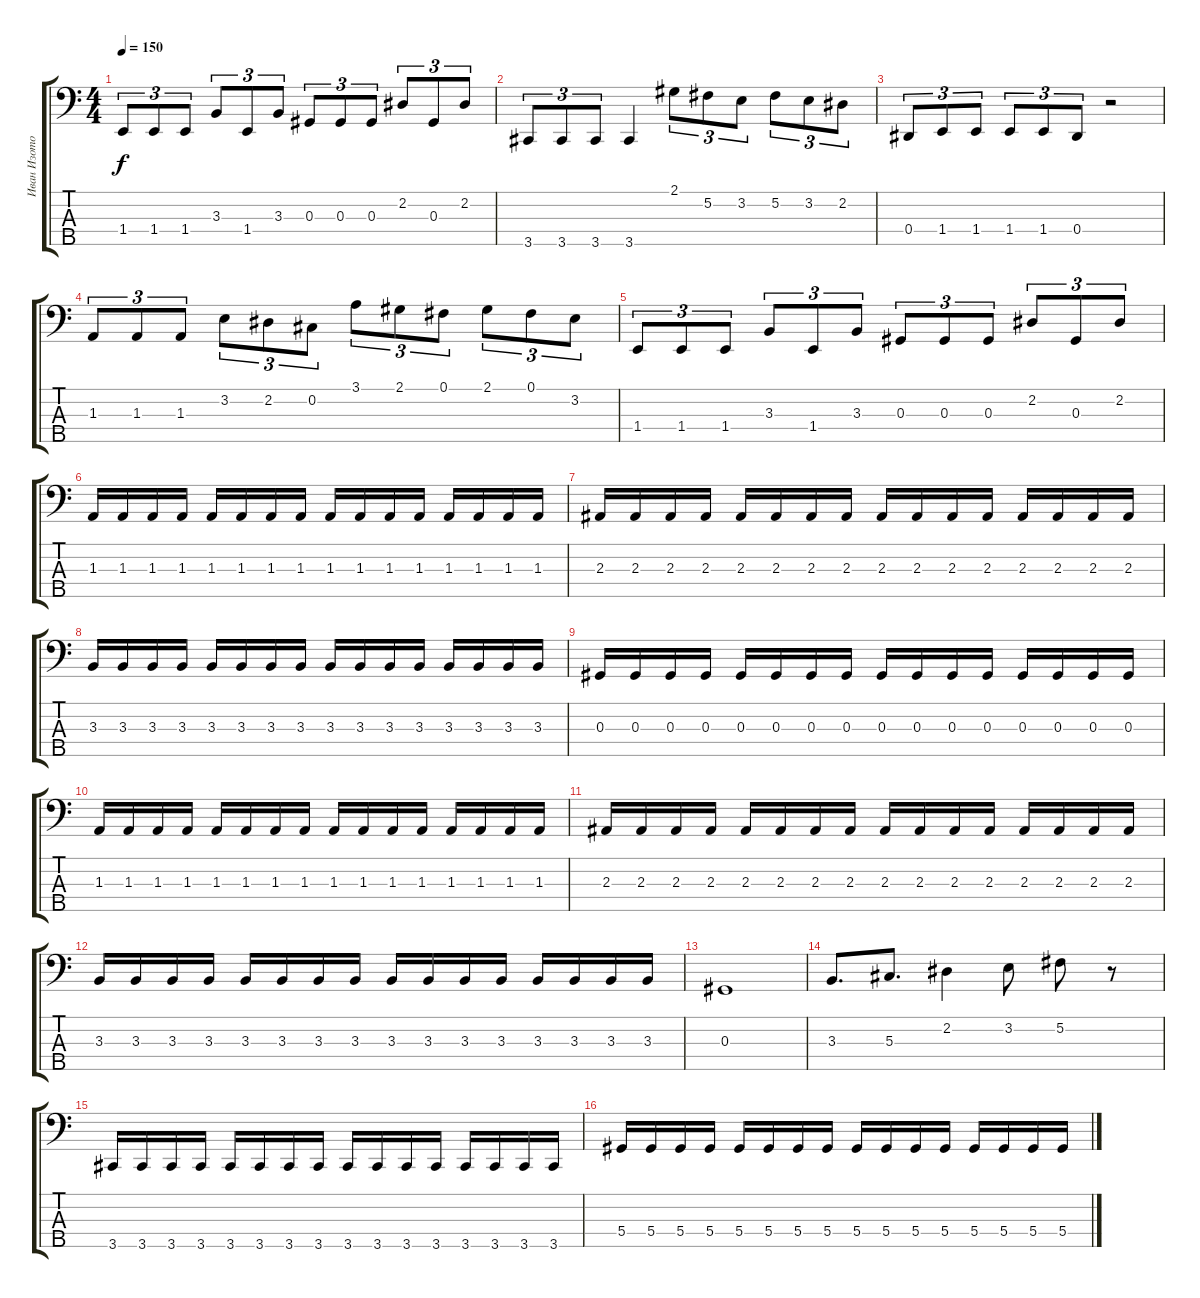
\track ("Иван Изотов" "Иван Изото") {instrument electricbasspick}
\staff {score tabs}
\tuning (Gb2 Db2 Ab1 Eb1 Bb0) {hide}
\ts (4 4)
\tempo 150
\clef f4
\ks c
1.4.8{tu (3 2) dy f} 1.4.8{tu (3 2)} 1.4.8{tu (3 2)} 3.3.8{tu (3 2)} 1.4.8{tu (3 2)} 3.3.8{tu (3 2)} 0.3.8{tu (3 2)} 0.3.8{tu (3 2)} 0.3.8{tu (3 2)} 2.2.8{tu (3 2)} 0.3.8{tu (3 2)} 2.2.8{tu (3 2)} |
3.5.8{tu (3 2)} 3.5.8{tu (3 2)} 3.5.8{tu (3 2)} 3.5.4 2.1.8{tu (3 2)} 5.2.8{tu (3 2)} 3.2.8{tu (3 2)} 5.2.8{tu (3 2)} 3.2.8{tu (3 2)} 2.2.8{tu (3 2)} |
0.4.8{tu (3 2)} 1.4.8{tu (3 2)} 1.4.8{tu (3 2)} 1.4.8{tu (3 2)} 1.4.8{tu (3 2)} 0.4.8{tu (3 2)} r.2 |
1.3.8{tu (3 2)} 1.3.8{tu (3 2)} 1.3.8{tu (3 2)} 3.2.8{tu (3 2)} 2.2.8{tu (3 2)} 0.2.8{tu (3 2)} 3.1.8{tu (3 2)} 2.1.8{tu (3 2)} 0.1.8{tu (3 2)} 2.1.8{tu (3 2)} 0.1.8{tu (3 2)} 3.2.8{tu (3 2)} |
1.4.8{tu (3 2)} 1.4.8{tu (3 2)} 1.4.8{tu (3 2)} 3.3.8{tu (3 2)} 1.4.8{tu (3 2)} 3.3.8{tu (3 2)} 0.3.8{tu (3 2)} 0.3.8{tu (3 2)} 0.3.8{tu (3 2)} 2.2.8{tu (3 2)} 0.3.8{tu (3 2)} 2.2.8{tu (3 2)} |
1.3.16 1.3.16 1.3.16 1.3.16 1.3.16 1.3.16 1.3.16 1.3.16 1.3.16 1.3.16 1.3.16 1.3.16 1.3.16 1.3.16 1.3.16 1.3.16 |
2.3.16 2.3.16 2.3.16 2.3.16 2.3.16 2.3.16 2.3.16 2.3.16 2.3.16 2.3.16 2.3.16 2.3.16 2.3.16 2.3.16 2.3.16 2.3.16 |
3.3.16 3.3.16 3.3.16 3.3.16 3.3.16 3.3.16 3.3.16 3.3.16 3.3.16 3.3.16 3.3.16 3.3.16 3.3.16 3.3.16 3.3.16 3.3.16 |
0.3.16 0.3.16 0.3.16 0.3.16 0.3.16 0.3.16 0.3.16 0.3.16 0.3.16 0.3.16 0.3.16 0.3.16 0.3.16 0.3.16 0.3.16 0.3.16 |
1.3.16 1.3.16 1.3.16 1.3.16 1.3.16 1.3.16 1.3.16 1.3.16 1.3.16 1.3.16 1.3.16 1.3.16 1.3.16 1.3.16 1.3.16 1.3.16 |
2.3.16 2.3.16 2.3.16 2.3.16 2.3.16 2.3.16 2.3.16 2.3.16 2.3.16 2.3.16 2.3.16 2.3.16 2.3.16 2.3.16 2.3.16 2.3.16 |
3.3.16 3.3.16 3.3.16 3.3.16 3.3.16 3.3.16 3.3.16 3.3.16 3.3.16 3.3.16 3.3.16 3.3.16 3.3.16 3.3.16 3.3.16 3.3.16 |
0.3.1 |
3.3.8{d} 5.3.8{d} 2.2.4 3.2.8 5.2.8 r.8 |
3.5.16 3.5.16 3.5.16 3.5.16 3.5.16 3.5.16 3.5.16 3.5.16 3.5.16 3.5.16 3.5.16 3.5.16 3.5.16 3.5.16 3.5.16 3.5.16 |
5.4.16 5.4.16 5.4.16 5.4.16 5.4.16 5.4.16 5.4.16 5.4.16 5.4.16 5.4.16 5.4.16 5.4.16 5.4.16 5.4.16 5.4.16 5.4.16
